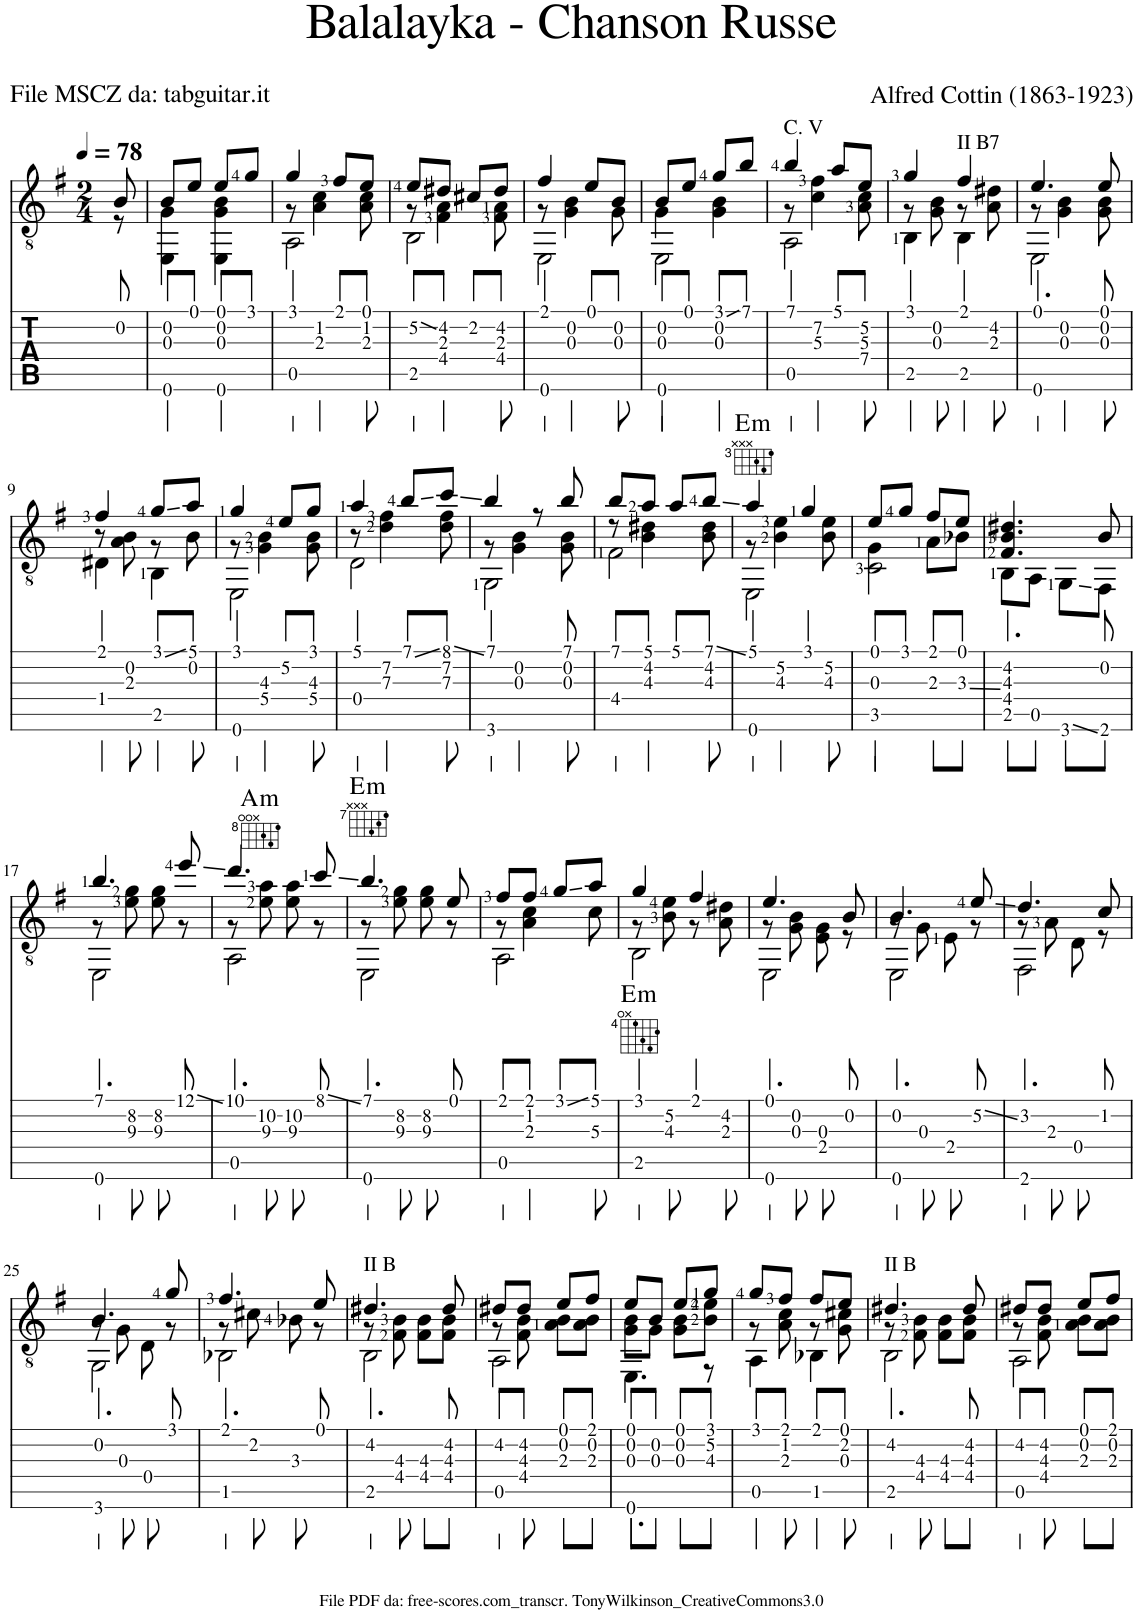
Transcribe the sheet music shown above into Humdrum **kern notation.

**kern	**harte	**kern	**harte
*part2	*part2	*part1	*part1
*staff2	*	*staff1	*
*I"Chitarra classica (Intavolatura)	*	*I"Guitar	*
*stria6	*	*	*
*	*	*clefGv2	*
*k[f#]	*	*k[f#]	*
*M2/4	*	*M2/4	*
*MM78	*	*MM78	*
=	=	=	=
*^	*	*^	*
8B/	8r	.	8B/	8r	.
=1	=1	=1	=1	=1	=1
8B/L	4EE\ 4G\	.	8B/L	4EE\ 4G\	.
8e/J	.	.	8e/J	.	.
8e/L	4EE\ 4G\ 4B\	.	8e/L	4EE\ 4G\ 4B\	.
8g/J	.	.	8g/J	.	.
=2	=2	=2	=2	=2	=2
*	*^	*	*	*^	*
4g/	8r	2AA\	.	4g/	8r	2AA\	.
.	4A\ 4c\	.	.	.	4A\ 4c\	.	.
8f#/L	.	.	.	8f#/L	.	.	.
8e/J	8A\ 8c\	.	.	8e/J	8A\ 8c\	.	.
=3	=3	=3	=3	=3	=3	=3	=3
8e/L	8r	2BB\	.	8e/L	8r	2BB\	.
8d#X/J	4F#\ 4A\	.	.	8d#X/J	4F#\ 4A\	.	.
8c#X/L	.	.	.	8c#X/L	.	.	.
8d#/J	8F#\ 8A\	.	.	8d#/J	8F#\ 8A\	.	.
=4	=4	=4	=4	=4	=4	=4	=4
4f#/	8r	2EE\	.	4f#/	8r	2EE\	.
.	4G\ 4B\	.	.	.	4G\ 4B\	.	.
8e/L	.	.	.	8e/L	.	.	.
8B/J	8G\	.	.	8B/J	8G\	.	.
=5	=5	=5	=5	=5	=5	=5	=5
8B/L	4G\	2EE\	.	8B/L	4G\	2EE\	.
8e/J	.	.	.	8e/J	.	.	.
8g/L	4G\ 4B\	.	.	8g/L	4G\ 4B\	.	.
8b/J	.	.	.	8b/J	.	.	.
=6	=6	=6	=6	=6	=6	=6	=6
!	!	!	!	!LO:TX:a:t=C. V	!	!	!
4b/	8r	2AA\	.	4b/	8r	2AA\	.
.	4c\ 4f#\	.	.	.	4c\ 4f#\	.	.
8a/L	.	.	.	8a/L	.	.	.
8e/J	8A\ 8c\	.	.	8e/J	8A\ 8c\	.	.
=7	=7	=7	=7	=7	=7	=7	=7
4g/	8r	4BB\	.	4g/	8r	4BB\	.
.	8G\ 8B\	.	.	.	8G\ 8B\	.	.
!	!	!	!	!LO:TX:a:t=II B7	!	!	!
4f#/	8r	4BB\	.	4f#/	8r	4BB\	.
.	8A\ 8d#X\	.	.	.	8A\ 8d#X\	.	.
=8	=8	=8	=8	=8	=8	=8	=8
4.e/	8r	2EE\	.	4.e/	8r	2EE\	.
.	4G\ 4B\	.	.	.	4G\ 4B\	.	.
8e/	8G\ 8B\	.	.	8e/	8G\ 8B\	.	.
!!LO:LB:g=z	!!	!!
=9	=9	=9	=9	=9	=9	=9	=9
4f#/	8r	4D#X\	.	4f#/	8r	4D#X\	.
.	8A\ 8B\	.	.	.	8A\ 8B\	.	.
8g/L	8r	4BB\	.	8g/L	8r	4BB\	.
8a/J	8B\	.	.	8a/J	8B\	.	.
=10	=10	=10	=10	=10	=10	=10	=10
4g/	8r	2EE\	.	4g/	8r	2EE\	.
.	4G\ 4B\	.	.	.	4G\ 4B\	.	.
8e/L	.	.	.	8e/L	.	.	.
8g/J	8G\ 8B\	.	.	8g/J	8G\ 8B\	.	.
=11	=11	=11	=11	=11	=11	=11	=11
4a/	8r	2D\	.	4a/	8r	2D\	.
.	4d\ 4f#\	.	.	.	4d\ 4f#\	.	.
8b/L	.	.	.	8b/L	.	.	.
8cc/J	8d\ 8f#\	.	.	8cc/J	8d\ 8f#\	.	.
=12	=12	=12	=12	=12	=12	=12	=12
4b/	8r	2GG\	.	4b/	8r	2GG\	.
.	4G\ 4B\	.	.	.	4G\ 4B\	.	.
8r	.	.	.	8r	.	.	.
8b/	8G\ 8B\	.	.	8b/	8G\ 8B\	.	.
=13	=13	=13	=13	=13	=13	=13	=13
8b/L	8r	2F#\	.	8b/L	8r	2F#\	.
8a/J	4B\ 4d#X\	.	.	8a/J	4B\ 4d#X\	.	.
8a/L	.	.	.	8a/L	.	.	.
8b/J	8B\ 8d#\	.	.	8b/J	8B\ 8d#\	.	.
=14	=14	=14	=14	=14	=14	=14	=14
!	!	!	!	!	!	!	!LO:H:kt=m
4a/	8r	2EE\	.	4a/	8r	2EE\	E:min
.	4B\ 4e\	.	.	.	4B\ 4e\	.	.
4g/	.	.	.	4g/	.	.	.
.	8B\ 8e\	.	.	.	8B\ 8e\	.	.
=15	=15	=15	=15	=15	=15	=15	=15
8e/L	4G\	2C\	.	8e/L	4G\	2C\	.
8g/J	.	.	.	8g/J	.	.	.
8f#/L	8A\L	.	.	8f#/L	8A\L	.	.
8e/J	8B-X\J	.	.	8e/J	8B-X\J	.	.
*	*v	*v	*	*	*	*	*
*	*	*	*	*v	*v	*
=16	=16	=16	=16	=16	=16
4.F#/ 4.B/ 4.d#X/	8BB\L	.	4.F#/ 4.B/ 4.d#X/	8BB\L	.
.	8AA\J	.	.	8AA\J	.
.	8GG\L	.	.	8GG\L	.
8B/	8FF#\J	.	8B/	8FF#\J	.
!!LO:LB:g=z
=17	=17	=17	=17	=17	=17
*	*^	*	*	*^	*
4.b/	8r	2EE\	.	4.b/	8r	2EE\	.
.	8e\ 8g\	.	.	.	8e\ 8g\	.	.
.	8e\ 8g\	.	.	.	8e\ 8g\	.	.
8ee/	8r	.	.	8ee/	8r	.	.
=18	=18	=18	=18	=18	=18	=18	=18
4.dd/	8r	2AA\	.	4.dd/	8r	2AA\	.
!	!	!	!	!	!	!	!LO:H:kt=m
.	8e\ 8a\	.	.	.	8e\ 8a\	.	A:min
.	8e\ 8a\	.	.	.	8e\ 8a\	.	.
8cc/	8r	.	.	8cc/	8r	.	.
=19	=19	=19	=19	=19	=19	=19	=19
!	!	!	!	!	!	!	!LO:H:kt=m
4.b/	8r	2EE\	.	4.b/	8r	2EE\	E:min
.	8e\ 8g\	.	.	.	8e\ 8g\	.	.
.	8e\ 8g\	.	.	.	8e\ 8g\	.	.
8e/	8r	.	.	8e/	8r	.	.
=20	=20	=20	=20	=20	=20	=20	=20
8f#/L	8r	2AA\	.	8f#/L	8r	2AA\	.
8f#/J	4A\ 4c\	.	.	8f#/J	4A\ 4c\	.	.
8g/L	.	.	.	8g/L	.	.	.
8a/J	8c\	.	.	8a/J	8c\	.	.
=21	=21	=21	=21	=21	=21	=21	=21
!	!	!	!LO:H:kt=m	!	!	!	!
4g/	8r	2BB\	E:min	4g/	8r	2BB\	.
.	8B\ 8e\	.	.	.	8B\ 8e\	.	.
4f#/	8r	.	.	4f#/	8r	.	.
.	8A\ 8d#X\	.	.	.	8A\ 8d#X\	.	.
=22	=22	=22	=22	=22	=22	=22	=22
4.e/	8r	2EE\	.	4.e/	8r	2EE\	.
.	8G\ 8B\	.	.	.	8G\ 8B\	.	.
.	8E\ 8G\	.	.	.	8E\ 8G\	.	.
8B/	8r	.	.	8B/	8r	.	.
=23	=23	=23	=23	=23	=23	=23	=23
4.B/	8r	2EE\	.	4.B/	8r	2EE\	.
.	8G\	.	.	.	8G\	.	.
.	8E\	.	.	.	8E\	.	.
8e/	8r	.	.	8e/	8r	.	.
=24	=24	=24	=24	=24	=24	=24	=24
4.d/	8r	2FF#\	.	4.d/	8r	2FF#\	.
.	8A\	.	.	.	8A\	.	.
.	8D\	.	.	.	8D\	.	.
8c/	8r	.	.	8c/	8r	.	.
!!LO:LB:g=z	!!	!!
=25	=25	=25	=25	=25	=25	=25	=25
4.B/	8r	2GG\	.	4.B/	8r	2GG\	.
.	8G\	.	.	.	8G\	.	.
.	8D\	.	.	.	8D\	.	.
8g/	8r	.	.	8g/	8r	.	.
=26	=26	=26	=26	=26	=26	=26	=26
4.f#/	8r	2BB-X\	.	4.f#/	8r	2BB-X\	.
.	8c#X\	.	.	.	8c#X\	.	.
.	8B-X\	.	.	.	8B-X\	.	.
8e/	8r	.	.	8e/	8r	.	.
=27	=27	=27	=27	=27	=27	=27	=27
!	!	!	!	!LO:TX:a:t=II B	!	!	!
4.d#X/	8r	2BB\	.	4.d#X/	8r	2BB\	.
.	8F#\ 8B\	.	.	.	8F#\ 8B\	.	.
.	8F#\ 8B\L	.	.	.	8F#\ 8B\L	.	.
8d#/	8F#\ 8B\J	.	.	8d#/	8F#\ 8B\J	.	.
=28	=28	=28	=28	=28	=28	=28	=28
8d#X/L	8r	2AA\	.	8d#X/L	8r	2AA\	.
8d#/J	8F#\ 8B\	.	.	8d#/J	8F#\ 8B\	.	.
8e/L	8A\ 8B\L	.	.	8e/L	8A\ 8B\L	.	.
8f#/J	8A\ 8B\J	.	.	8f#/J	8A\ 8B\J	.	.
=29	=29	=29	=29	=29	=29	=29	=29
8e/L	8G\ 8B\L	4.EE\	.	8e/L	8G\ 8B\L	4.EE\	.
8B/J	8G\J	.	.	8B/J	8G\J	.	.
8e/L	8G\ 8B\L	.	.	8e/L	8G\ 8B\L	.	.
8g/J	8B\ 8e\J	8r	.	8g/J	8B\ 8e\J	8r	.
=30	=30	=30	=30	=30	=30	=30	=30
8g/L	8r	4AA\	.	8g/L	8r	4AA\	.
8f#/J	8A\ 8c\	.	.	8f#/J	8A\ 8c\	.	.
8f#/L	8r	4BB-X\	.	8f#/L	8r	4BB-X\	.
8e/J	8G\ 8c#X\	.	.	8e/J	8G\ 8c#X\	.	.
=31	=31	=31	=31	=31	=31	=31	=31
!	!	!	!	!LO:TX:a:t=II B	!	!	!
4.d#X/	8r	2BB\	.	4.d#X/	8r	2BB\	.
.	8F#\ 8B\	.	.	.	8F#\ 8B\	.	.
.	8F#\ 8B\L	.	.	.	8F#\ 8B\L	.	.
8d#/	8F#\ 8B\J	.	.	8d#/	8F#\ 8B\J	.	.
=32	=32	=32	=32	=32	=32	=32	=32
8d#X/L	8r	2AA\	.	8d#X/L	8r	2AA\	.
8d#/J	8F#\ 8B\	.	.	8d#/J	8F#\ 8B\	.	.
8e/L	8A\ 8B\L	.	.	8e/L	8A\ 8B\L	.	.
8f#/J	8A\ 8B\J	.	.	8f#/J	8A\ 8B\J	.	.
*v	*v	*v	*	*	*	*	*
*	*	*v	*v	*v	*
=	=	=	=
*-	*-	*-	*-
